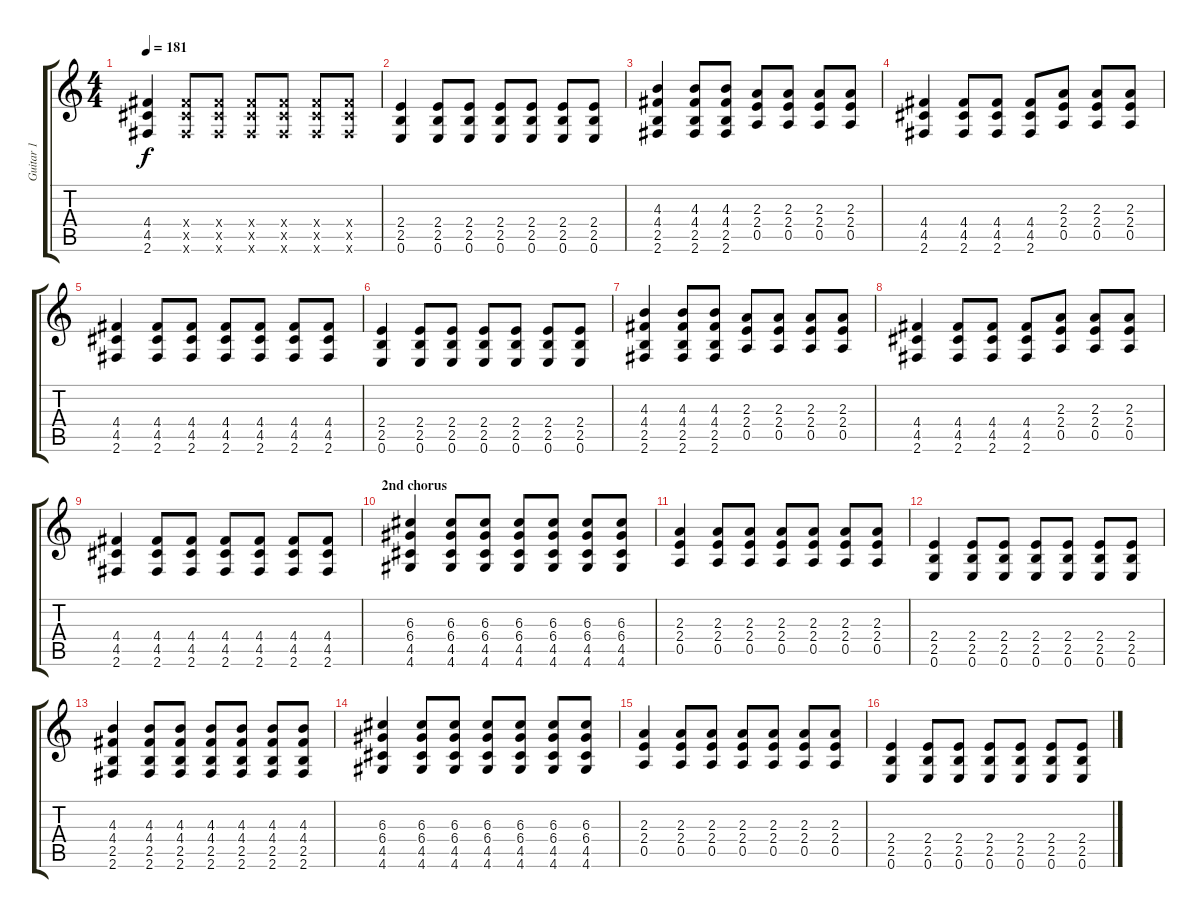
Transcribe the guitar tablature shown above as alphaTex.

\track ("Guitar 1" "Guitar 1") {instrument distortionguitar}
\staff {score tabs}
\tuning (E4 B3 G3 D3 A2 E2) {hide}
\ts (4 4)
\tempo 181
\clef g2
\ks c
(4.4 4.5 2.6).4{dy f} (4.4{x} 4.5{x} 2.6{x}).8 (4.4{x} 4.5{x} 2.6{x}).8 (4.4{x} 4.5{x} 2.6{x}).8 (4.4{x} 4.5{x} 2.6{x}).8 (4.4{x} 4.5{x} 2.6{x}).8 (4.4{x} 4.5{x} 2.6{x}).8 |
(2.4 2.5 0.6).4 (2.4 2.5 0.6).8 (2.4 2.5 0.6).8 (2.4 2.5 0.6).8 (2.4 2.5 0.6).8 (2.4 2.5 0.6).8 (2.4 2.5 0.6).8 |
(4.3 4.4 2.5 2.6).4 (4.3 4.4 2.5 2.6).8 (4.3 4.4 2.5 2.6).8 (2.3 2.4 0.5).8 (2.3 2.4 0.5).8 (2.3 2.4 0.5).8 (2.3 2.4 0.5).8 |
(4.4 4.5 2.6).4 (4.4 4.5 2.6).8 (4.4 4.5 2.6).8 (4.4 4.5 2.6).8 (2.3 2.4 0.5).8 (2.3 2.4 0.5).8 (2.3 2.4 0.5).8 |
(4.4 4.5 2.6).4 (4.4 4.5 2.6).8 (4.4 4.5 2.6).8 (4.4 4.5 2.6).8 (4.4 4.5 2.6).8 (4.4 4.5 2.6).8 (4.4 4.5 2.6).8 |
(2.4 2.5 0.6).4 (2.4 2.5 0.6).8 (2.4 2.5 0.6).8 (2.4 2.5 0.6).8 (2.4 2.5 0.6).8 (2.4 2.5 0.6).8 (2.4 2.5 0.6).8 |
(4.3 4.4 2.5 2.6).4 (4.3 4.4 2.5 2.6).8 (4.3 4.4 2.5 2.6).8 (2.3 2.4 0.5).8 (2.3 2.4 0.5).8 (2.3 2.4 0.5).8 (2.3 2.4 0.5).8 |
(4.4 4.5 2.6).4 (4.4 4.5 2.6).8 (4.4 4.5 2.6).8 (4.4 4.5 2.6).8 (2.3 2.4 0.5).8 (2.3 2.4 0.5).8 (2.3 2.4 0.5).8 |
(4.4 4.5 2.6).4 (4.4 4.5 2.6).8 (4.4 4.5 2.6).8 (4.4 4.5 2.6).8 (4.4 4.5 2.6).8 (4.4 4.5 2.6).8 (4.4 4.5 2.6).8 |
\section ("" "2nd chorus")
(6.3 6.4 4.5 4.6).4 (6.3 6.4 4.5 4.6).8 (6.3 6.4 4.5 4.6).8 (6.3 6.4 4.5 4.6).8 (6.3 6.4 4.5 4.6).8 (6.3 6.4 4.5 4.6).8 (6.3 6.4 4.5 4.6).8 |
(2.3 2.4 0.5).4 (2.3 2.4 0.5).8 (2.3 2.4 0.5).8 (2.3 2.4 0.5).8 (2.3 2.4 0.5).8 (2.3 2.4 0.5).8 (2.3 2.4 0.5).8 |
(2.4 2.5 0.6).4 (2.4 2.5 0.6).8 (2.4 2.5 0.6).8 (2.4 2.5 0.6).8 (2.4 2.5 0.6).8 (2.4 2.5 0.6).8 (2.4 2.5 0.6).8 |
(4.3 4.4 2.5 2.6).4 (4.3 4.4 2.5 2.6).8 (4.3 4.4 2.5 2.6).8 (4.3 4.4 2.5 2.6).8 (4.3 4.4 2.5 2.6).8 (4.3 4.4 2.5 2.6).8 (4.3 4.4 2.5 2.6).8 |
(6.3 6.4 4.5 4.6).4 (6.3 6.4 4.5 4.6).8 (6.3 6.4 4.5 4.6).8 (6.3 6.4 4.5 4.6).8 (6.3 6.4 4.5 4.6).8 (6.3 6.4 4.5 4.6).8 (6.3 6.4 4.5 4.6).8 |
(2.3 2.4 0.5).4 (2.3 2.4 0.5).8 (2.3 2.4 0.5).8 (2.3 2.4 0.5).8 (2.3 2.4 0.5).8 (2.3 2.4 0.5).8 (2.3 2.4 0.5).8 |
(2.4 2.5 0.6).4 (2.4 2.5 0.6).8 (2.4 2.5 0.6).8 (2.4 2.5 0.6).8 (2.4 2.5 0.6).8 (2.4 2.5 0.6).8 (2.4 2.5 0.6).8
